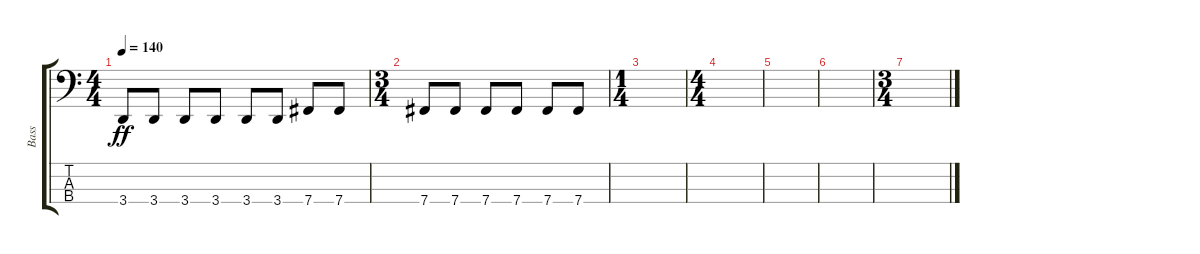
\track ("Bass" "Bass") {instrument electricbassfinger}
\staff {score tabs}
\tuning (E2 B1 Gb1 B0) {hide}
\ts (4 4)
\tempo 140
\clef f4
\ks c
3.4.8{dy ff} 3.4.8 3.4.8 3.4.8 3.4.8 3.4.8 7.4.8 7.4.8 |
\ts (3 4)
7.4.8 7.4.8 7.4.8 7.4.8 7.4.8 7.4.8 |
\ts (1 4)
|
\ts (4 4)
|
|
|
\ts (3 4)
